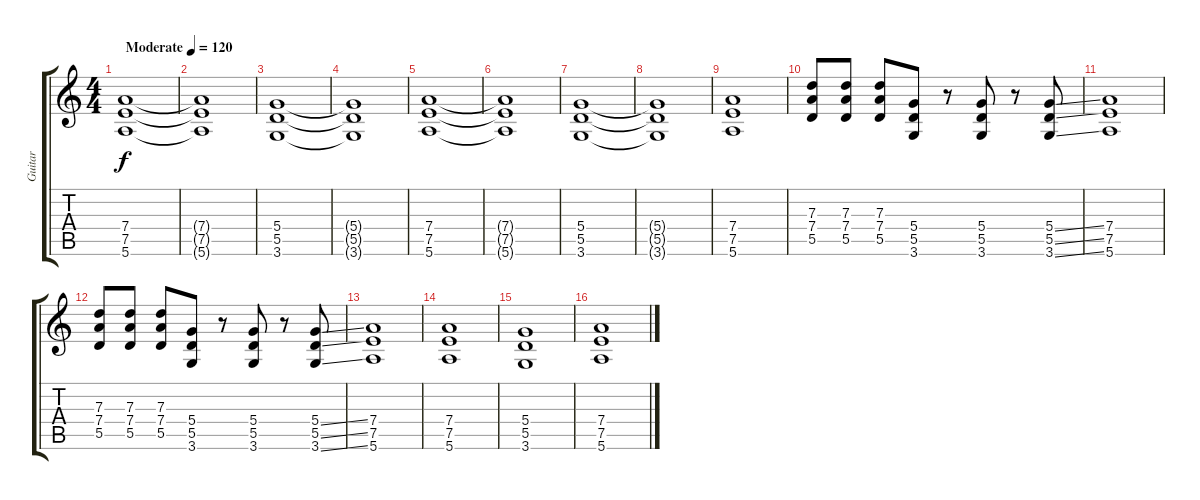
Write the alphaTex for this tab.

\track ("Guitar" "Guitar") {instrument distortionguitar}
\staff {score tabs}
\tuning (E4 B3 G3 D3 A2 E2) {hide}
\ts (4 4)
\tempo (120 "Moderate")
\clef g2
\ks c
(7.4 7.5 5.6).1{dy f instrument distortionguitar} |
(7.4{t} 7.5{t} 5.6{t}).1 |
(5.4 5.5 3.6).1 |
(5.4{t} 5.5{t} 3.6{t}).1 |
(7.4 7.5 5.6).1 |
(7.4{t} 7.5{t} 5.6{t}).1 |
(5.4 5.5 3.6).1 |
(5.4{t} 5.5{t} 3.6{t}).1 |
(7.4 7.5 5.6).1 |
(7.3 7.4 5.5).8 (7.3 7.4 5.5).8 (7.3 7.4 5.5).8 (5.4 5.5 3.6).8 r.8 (5.4 5.5 3.6).8 r.8 (5.4{ss} 5.5{ss} 3.6{ss}).8 |
(7.4 7.5 5.6).1 |
(7.3 7.4 5.5).8 (7.3 7.4 5.5).8 (7.3 7.4 5.5).8 (5.4 5.5 3.6).8 r.8 (5.4 5.5 3.6).8 r.8 (5.4{ss} 5.5{ss} 3.6{ss}).8 |
(7.4 7.5 5.6).1 |
(7.4 7.5 5.6).1 |
(5.4 5.5 3.6).1 |
(7.4 7.5 5.6).1
